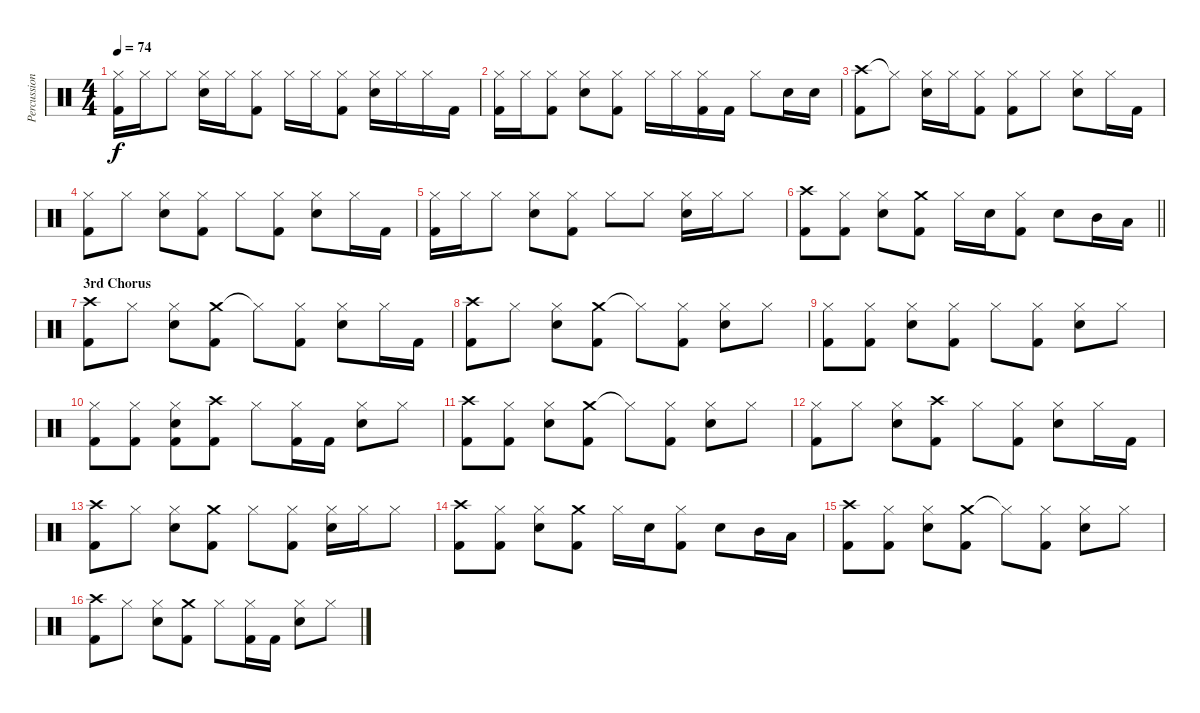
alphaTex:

\track ("Percussion" "Percussion") {instrument percussion}
\staff {score}
\articulation defaults
\ts (4 4)
\tempo 74
\clef neutral
\ks c
("Hi-Hat (closed)" "Kick (hit) 2").16{dy f} "Hi-Hat (closed)".16 "Hi-Hat (closed)".8 ("Hi-Hat (closed)" "Snare (hit) 2").16 "Hi-Hat (closed)".16 ("Hi-Hat (closed)" "Kick (hit) 2").8 "Hi-Hat (closed)".16 "Hi-Hat (closed)".16 ("Hi-Hat (closed)" "Kick (hit) 2").8 ("Hi-Hat (closed)" "Snare (hit) 2").16 "Hi-Hat (closed)".16 "Hi-Hat (closed)".16 "Kick (hit) 2".16 |
("Hi-Hat (closed)" "Kick (hit) 2").16 "Hi-Hat (closed)".16 ("Hi-Hat (closed)" "Kick (hit) 2").8 ("Hi-Hat (closed)" "Snare (hit) 2").8 ("Hi-Hat (closed)" "Kick (hit) 2").8 "Hi-Hat (closed)".16 "Hi-Hat (closed)".16 ("Hi-Hat (closed)" "Kick (hit) 2").16 "Kick (hit) 2".16 "Hi-Hat (closed)".8 "Snare (hit) 2".16 "Snare (hit) 2".16 |
("Crash high (hit)" "Kick (hit) 2").8 "Hi-Hat (closed)"{t}.8 ("Hi-Hat (closed)" "Snare (hit) 2").16 "Hi-Hat (closed)".16 ("Hi-Hat (closed)" "Kick (hit) 2").8 ("Hi-Hat (closed)" "Kick (hit) 2").8 "Hi-Hat (closed)".8 ("Hi-Hat (closed)" "Snare (hit) 2").8 "Hi-Hat (closed)".16 "Kick (hit) 2".16 |
("Hi-Hat (closed)" "Kick (hit) 2").8 "Hi-Hat (closed)".8 ("Hi-Hat (closed)" "Snare (hit) 2").8 ("Hi-Hat (closed)" "Kick (hit) 2").8 "Hi-Hat (closed)".8 ("Hi-Hat (closed)" "Kick (hit) 2").8 ("Hi-Hat (closed)" "Snare (hit) 2").8 "Hi-Hat (closed)".16 "Kick (hit) 2".16 |
("Hi-Hat (closed)" "Kick (hit) 2").16 "Hi-Hat (closed)".16 "Hi-Hat (closed)".8 ("Hi-Hat (closed)" "Snare (hit) 2").8 ("Hi-Hat (closed)" "Kick (hit) 2").8 "Hi-Hat (closed)".8 "Hi-Hat (closed)".8 ("Hi-Hat (closed)" "Snare (hit) 2").16 "Hi-Hat (closed)".16 "Hi-Hat (closed)".8 |
\barLineRight lightlight
("Crash high (hit)" "Kick (hit) 2").8 ("Hi-Hat (closed)" "Kick (hit) 2").8 ("Hi-Hat (closed)" "Snare (hit) 2").8 ("Crash medium (hit)" "Kick (hit) 2").8 "Hi-Hat (closed)".16 "Snare (hit) 2".16 ("Hi-Hat (closed)" "Kick (hit) 2").8 "Snare (hit) 2".8 "Mid Tom (hit)".16 "Low Tom (hit)".16 |
\section ("" "3rd Chorus")
("Crash high (hit)" "Kick (hit) 2").8 "Hi-Hat (closed)".8 ("Hi-Hat (closed)" "Snare (hit) 2").8 ("Crash medium (hit)" "Kick (hit) 2").8 "Hi-Hat (closed)"{t}.8 ("Hi-Hat (closed)" "Kick (hit) 2").8 ("Hi-Hat (closed)" "Snare (hit) 2").8 "Hi-Hat (closed)".16 "Kick (hit) 2".16 |
("Crash high (hit)" "Kick (hit) 2").8 "Hi-Hat (closed)".8 ("Hi-Hat (closed)" "Snare (hit) 2").8 ("Crash medium (hit)" "Kick (hit) 2").8 "Hi-Hat (closed)"{t}.8 ("Hi-Hat (closed)" "Kick (hit) 2").8 ("Hi-Hat (closed)" "Snare (hit) 2").8 "Hi-Hat (closed)".8 |
("Hi-Hat (closed)" "Kick (hit) 2").8 ("Hi-Hat (closed)" "Kick (hit) 2").8 ("Hi-Hat (closed)" "Snare (hit) 2").8 ("Hi-Hat (closed)" "Kick (hit) 2").8 "Hi-Hat (closed)".8 ("Hi-Hat (closed)" "Kick (hit) 2").8 ("Hi-Hat (closed)" "Snare (hit) 2").8 "Hi-Hat (closed)".8 |
("Hi-Hat (closed)" "Kick (hit) 2").8 ("Hi-Hat (closed)" "Kick (hit) 2").8 ("Hi-Hat (closed)" "Snare (hit) 2" "Kick (hit) 2").8 ("Crash high (hit)" "Kick (hit) 2").8 "Hi-Hat (closed)".8 ("Hi-Hat (closed)" "Kick (hit) 2").16 "Kick (hit) 2".16 ("Hi-Hat (closed)" "Snare (hit) 2").8 "Hi-Hat (closed)".8 |
("Crash high (hit)" "Kick (hit) 2").8 ("Hi-Hat (closed)" "Kick (hit) 2").8 ("Hi-Hat (closed)" "Snare (hit) 2").8 ("Crash medium (hit)" "Kick (hit) 2").8 "Hi-Hat (closed)"{t}.8 ("Hi-Hat (closed)" "Kick (hit) 2").8 ("Hi-Hat (closed)" "Snare (hit) 2").8 "Hi-Hat (closed)".8 |
("Hi-Hat (closed)" "Kick (hit) 2").8 "Hi-Hat (closed)".8 ("Hi-Hat (closed)" "Snare (hit) 2").8 ("Crash high (hit)" "Kick (hit) 2").8 "Hi-Hat (closed)".8 ("Hi-Hat (closed)" "Kick (hit) 2").8 ("Hi-Hat (closed)" "Snare (hit) 2").8 "Hi-Hat (closed)".16 "Kick (hit) 2".16 |
("Crash high (hit)" "Kick (hit) 2").8 "Hi-Hat (closed)".8 ("Hi-Hat (closed)" "Snare (hit) 2").8 ("Crash medium (hit)" "Kick (hit) 2").8 "Hi-Hat (closed)".8 ("Hi-Hat (closed)" "Kick (hit) 2").8 ("Hi-Hat (closed)" "Snare (hit) 2").16 "Hi-Hat (closed)".16 "Hi-Hat (closed)".8 |
("Crash high (hit)" "Kick (hit) 2").8 ("Hi-Hat (closed)" "Kick (hit) 2").8 ("Hi-Hat (closed)" "Snare (hit) 2").8 ("Crash medium (hit)" "Kick (hit) 2").8 "Hi-Hat (closed)".16 "Snare (hit) 2".16 ("Hi-Hat (closed)" "Kick (hit) 2").8 "Snare (hit) 2".8 "Mid Tom (hit)".16 "Low Tom (hit)".16 |
("Crash high (hit)" "Kick (hit) 2").8 ("Hi-Hat (closed)" "Kick (hit) 2").8 ("Hi-Hat (closed)" "Snare (hit) 2").8 ("Crash medium (hit)" "Kick (hit) 2").8 "Hi-Hat (closed)"{t}.8 ("Hi-Hat (closed)" "Kick (hit) 2").8 ("Hi-Hat (closed)" "Snare (hit) 2").8 "Hi-Hat (closed)".8 |
("Crash high (hit)" "Kick (hit) 2").8 "Hi-Hat (closed)".8 ("Hi-Hat (closed)" "Snare (hit) 2").8 ("Crash medium (hit)" "Kick (hit) 2").8 "Hi-Hat (closed)".8 ("Hi-Hat (closed)" "Kick (hit) 2").16 "Kick (hit) 2".16 ("Hi-Hat (closed)" "Snare (hit) 2").8 "Hi-Hat (closed)".8
